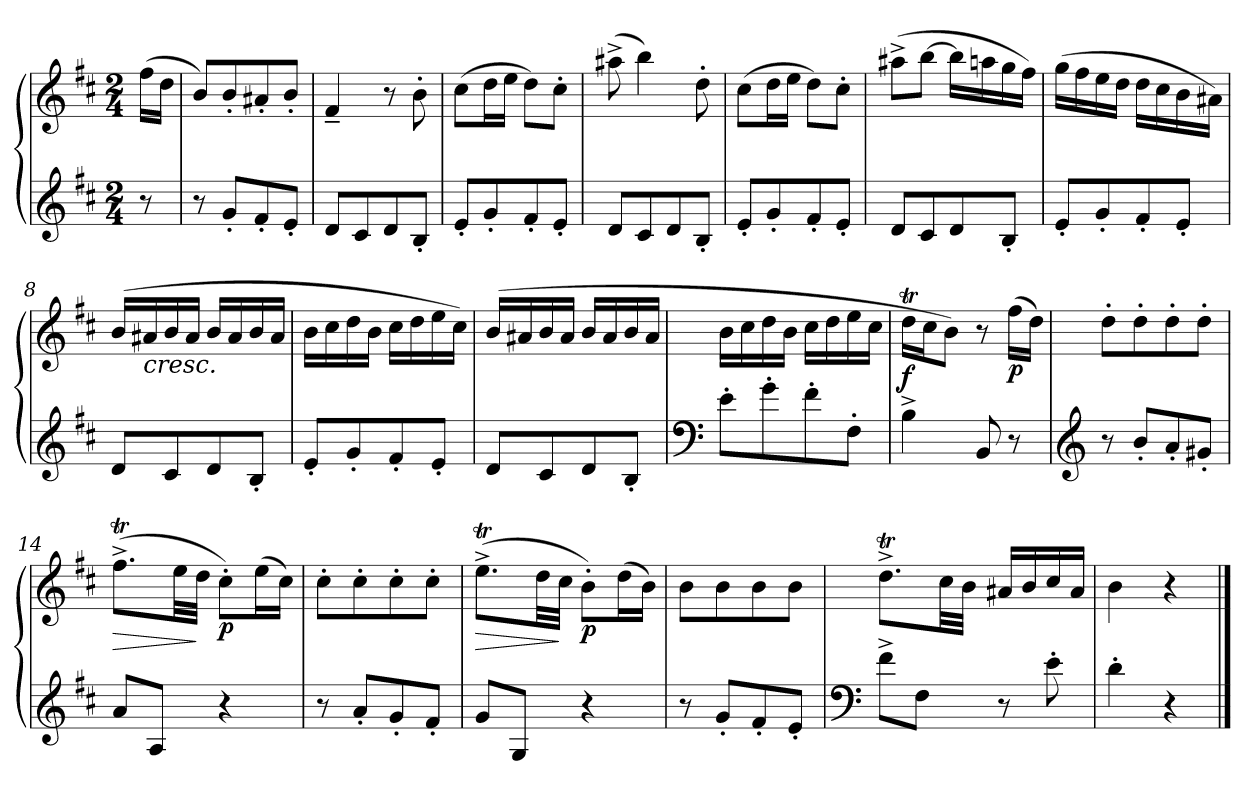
**kern	**kern	**dynam
*part1	*part1	*part1
*staff2	*staff1	*staff1/2
*clefG2	*clefG2	*
*k[f#c#]	*k[f#c#]	*
*D:	*D:	*
*M2/4	*M2/4	*
=	=	=
8r	(>16ff#\LL	.
.	16dd\JJ	.
=1	=1	=1
8r	8b>/L)	.
8g<'</L	8b>'</	.
8f#'</	8a#X'</	.
8e'</J	8b'</J	.
=2	=2	=2
8d</L	4f#>~</	.
8c#</	.	.
8d</	8r	.
8B<'</J	8b'>\	.
=3	=3	=3
8e<'</L	(>8cc#\L	.
8g<'</	16dd\L	.
.	16ee\JJ	.
8f#'</	8dd\L)	.
8e'</J	8cc#>'>\J	.
=4	=4	=4
8d/L	(>8aa#X^>\	.
8c#/	4bb\)	.
8d/	.	.
8B'</J	8dd'>\	.
!!LO:LB:g=z
=5	=5	=5
8e'</L	(>8cc#\L	.
8g'</	16dd\L	.
.	16ee\JJ	.
8f#'</	8dd\L)	.
8e'</J	8cc#'>\J	.
=6	=6	=6
8d/L	(>8aa#X^>\L	.
8c#/	[8bb\J	.
8d/	16bb\LL]	.
.	16aan\	.
8B'</J	16gg\	.
.	16ff#\JJ)	.
=7	=7	=7
8e'</L	(>16gg>\LL	.
.	16ff#\	.
8g'</	16ee\	.
.	16dd\JJ	.
8f#'</	16dd>\LL	.
.	16cc#\	.
8e'</J	16b>\	.
.	16a#X\JJ)	.
=8	=8	=8
8d/L	(>16b>/LL	.
!	!LO:TX:b:i:t=cresc.	!
.	16a#X>/	.
8c#/	16b>/	.
.	16a#>/JJ	.
8d/	16b>/LL	.
.	16a#>/	.
8B'</J	16b>/	.
.	16a#>/JJ	.
=9	=9	=9
8e'</L	16b>\LL	.
.	16cc#>\	.
8g'</	16dd>\	.
.	16b>\JJ	.
8f#'</	16cc#>\LL	.
.	16dd\	.
8e'</J	16ee\	.
.	16cc#\JJ)	.
!!LO:LB:g=z
=10	=10	=10
8d/L	(>16b/LL	.
.	16a#X/	.
8c#/	16b/	.
.	16a#/JJ	.
8d/	16b/LL	.
.	16a#/	.
8B'</J	16b/	.
.	16a#/JJ	.
=11	=11	=11
*clefF4	*	*
8e'>\L	16b\LL	.
.	16cc#\	.
8g'>\	16dd\	.
.	16b\JJ	.
8f#'>\	16cc#\LL	.
.	16dd\	.
8F#'>\J	16ee\	.
.	16cc#\JJ	.
=12	=12	=12
!	!	!LO:DY:b
4B^<\	16ddT\LL	f
.	16cc#\J	.
.	8b\J)	.
8BB/	8r	.
!	!	!LO:DY:b
8r	(>16ff#>\LL	p
.	16dd\JJ)	.
=13	=13	=13
*clefG2	*	*
8r	8dd>'>\L	.
8b'</L	8dd>'>\	.
8a'</	8dd>'>\	.
8g#X'</J	8dd>'>\J	.
=14	=14	=14
!	!	!LO:HP:b
8a/L	(>8.ff#t^>\L	>
8A/J	.	.
.	32ee\LL	.
.	32dd\JJJ	]
!	!	!LO:DY:b
4r	8cc#'>\L)	p
.	(>16ee>\L	.
.	16cc#>\JJ)	.
!!LO:LB:g=z
=15	=15	=15
8r	8cc#>'>\L	.
8a'</L	8cc#>'>\	.
8g'</	8cc#>'>\	.
8f#'</J	8cc#>'>\J	.
=16	=16	=16
!	!	!LO:HP:b
8g/L	(>8.eeT^>\L	>
8G/J	.	.
.	32dd\LL	.
.	32cc#\JJJ	]
!	!	!LO:DY:b
4r	8b'>\L)	p
.	(>16dd>\L	.
.	16b>\JJ)	.
=17	=17	=17
8r	8b\L	.
8g'</L	8b\	.
8f#'</	8b\	.
8e'</J	8b\J	.
=18	=18	=18
*clefF4	*	*
8f#^>\L	8.ddT^>\L	.
8F#\J	.	.
.	32cc#\LL	.
.	32b\JJJ	.
8r	16a#X/LL	.
.	16b/	.
8e'>\	16cc#/	.
.	16a#/JJ	.
=19	=19	=19
4d'>\	4b\	.
4r	4r	.
==	==	==
*-	*-	*-
